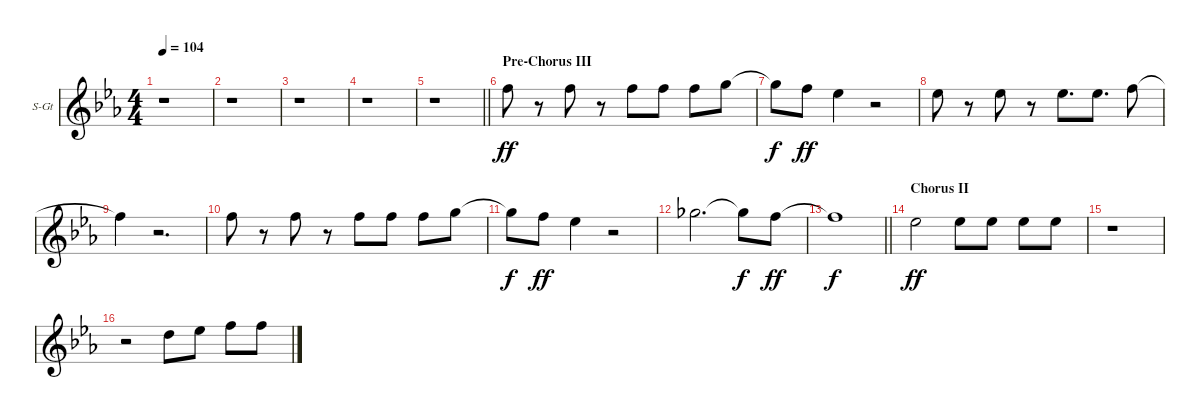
\bracketExtendMode groupsimilarinstruments
\firstSystemTrackNameOrientation horizontal
\otherSystemsTrackNameOrientation horizontal
\track ("Choir 2 " "S-Gt") {instrument lead6voice}
\staff {score}
\tuning (E4 B3 G3 D3 A2 E2)
\displaytranspose 12
\ts (4 4)
\tempo 104
\clef g2
\ks eb
r.1{dy f} |
r.1 |
r.1 |
r.1 |
\barLineRight lightlight
r.1 |
\section ("" "Pre-Chorus III")
6.2.8{dy ff} r.8 6.2.8 r.8 6.2.8 6.2.8 6.2.8 8.2.8 |
8.2{t}.8{dy f} 6.2.8{dy ff} 4.2.4 r.2 |
4.2.8 r.8 4.2.8 r.8 4.2.8{d} 4.2.8{d} 6.2.8 |
6.2{t}.4 r.2{d} |
6.2.8 r.8 6.2.8 r.8 6.2.8 6.2.8 6.2.8 8.2.8 |
8.2{t}.8{dy f} 6.2.8{dy ff} 4.2.4 r.2 |
7.2.2{d} 7.2{t}.8{dy f} 6.2.8{dy ff} |
\barLineRight lightlight
6.2{t}.1{dy f} |
\section ("" "Chorus II")
8.3.2{dy ff} 8.3.8 8.3.8 8.3.8 8.3.8 |
r.1 |
r.2 7.3.8 8.3.8 6.2.8 6.2.8
